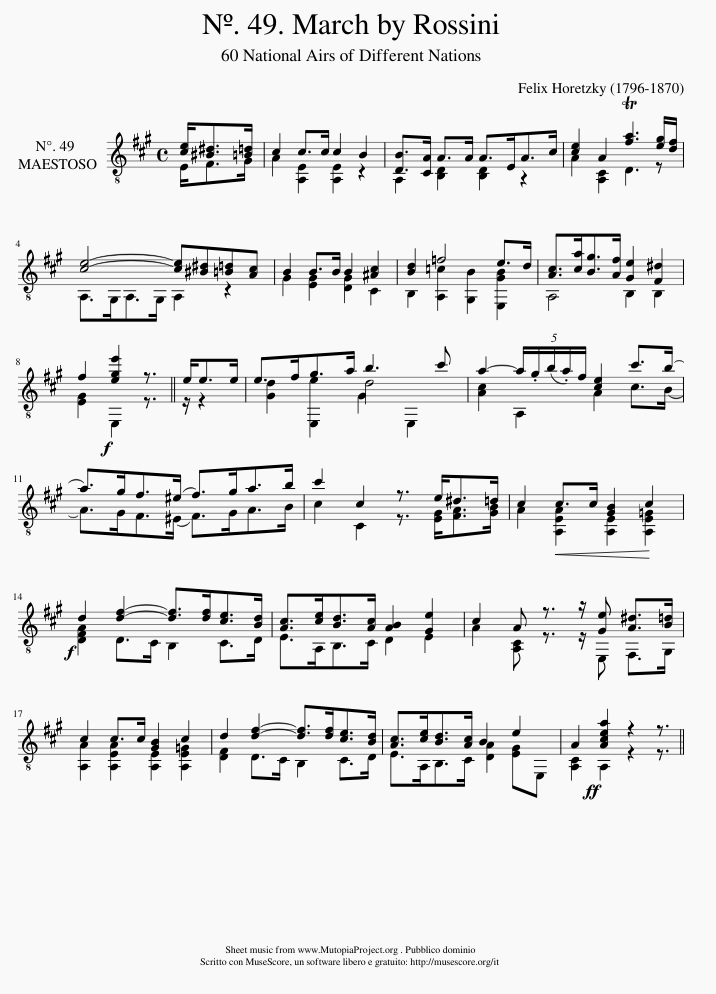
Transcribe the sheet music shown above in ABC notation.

X:1
%%score ( 1 2 3 )
L:1/8
M:4/4
I:linebreak $
K:A
V:1 treble-8
V:2 treble-8
V:3 treble-8
V:1
 [ce]<[^B^d][=B=d]/ | c2 c>c c2 B2 | [DB]>[CA] A>A A>EA>c | [ce]2 A2 T[fa]3 [eg]/[df]/ |$ [ce]4- [ce][^B^d][=B=d][Ac] | %5
 B2 B>B B2 [^Ac]2 | [Bd]2 =f4 e>d | [Ac]>[ca][Bg]>[Af] [Ge]2 [F^d]2 |$ f2!f! [ege']2 z3/2 || e<ee/ | %10
 e>fg>a b3 c' | a2- (5:4:5a/.g/(b/.a/)f/ [ce]2 c'>(b |$ a>)gf>(^e f>)ga>b | c'2 c2 z3/2 e<^d=d/ | c2!<(! c>c [GB]2 c2!<)! |$ %15
!f! d2 [df]2- [df]>[df][ce]>[Bd] | [Ac]>[ce][Bd]>[Ac] [AB]2 [Ge]2 | c2 A z3/2 z/ [Ge] [A^d]>[B=d] |$ c2 c>c [GB]2 c2 | d2 [df]2- [df]>[df][ce]>[Bd] | %20
 [Ac]>[ce][Bd]>[Ac] B2 e2 | A2!ff! [Acea]2 z2 z3/2 || %22
V:2
 E<FG/ | A2 [A,E]2 [A,E]2 z2 | A,2 [B,D]2 [B,D]2 z2 | A2 [A,C]2 D3 z |$ A,>G,A,>G, A,2 z2 | %5
 G2 [EG]2 [DG]2 C2 | B,2 [A,=c]2 [G,B]2 [E,GB]2 | A,4 B,2 B,2 |$ [EG]2 E,2 z3/2 || z/ z2 | %10
 [Gd]2 [E,e]2 G2 E,2 | [Ac]2 A,2 A2 c>(B |$ A>)GF>(^E F>)GA>B | c2 C2 z3/2 [EG]<[FA][GB]/ | A2 [A,EA]2 [A,E]2 [A,E=G]2 |$ %15
 [DFA]2 D>C B,2 C>D | E>A,B,>C D2 E2 | A2 [A,C] z3/2 z/ E, F,>G, |$ [A,A]2 [A,EA]2 [A,E]2 [A,E=G]2 | [DF]2 D>C B,2 C>D | %20
 E>A,B,>C [DA]2 [EG]E, | [A,C]2 A,2 z2 z3/2 || %22
V:3
 x5/2 | x8 | x8 | x8 |$ x8 | %5
 x8 | x8 | x8 |$ x11/2 || x5/2 | %10
 x4 d4 | x8 |$ x8 | x8 | x8 |$ %15
 x8 | x8 | x8 |$ x8 | x8 | %20
 x8 | x15/2 || %22
